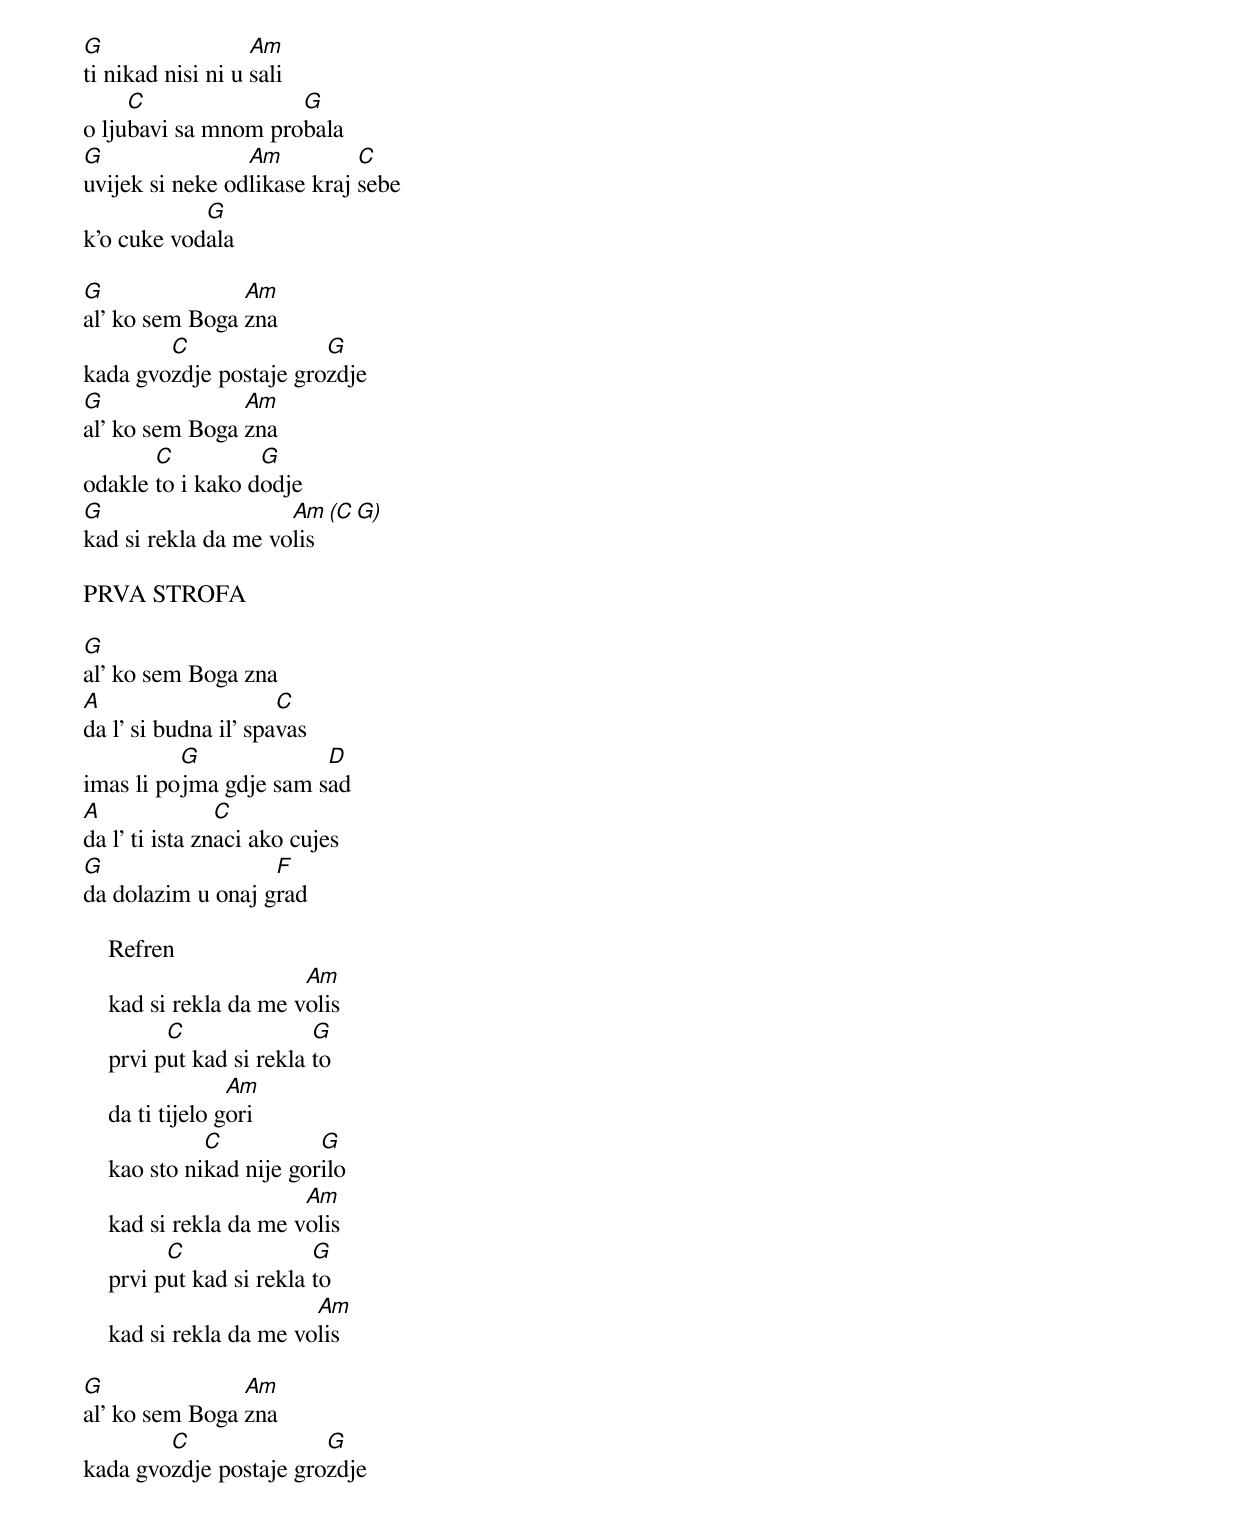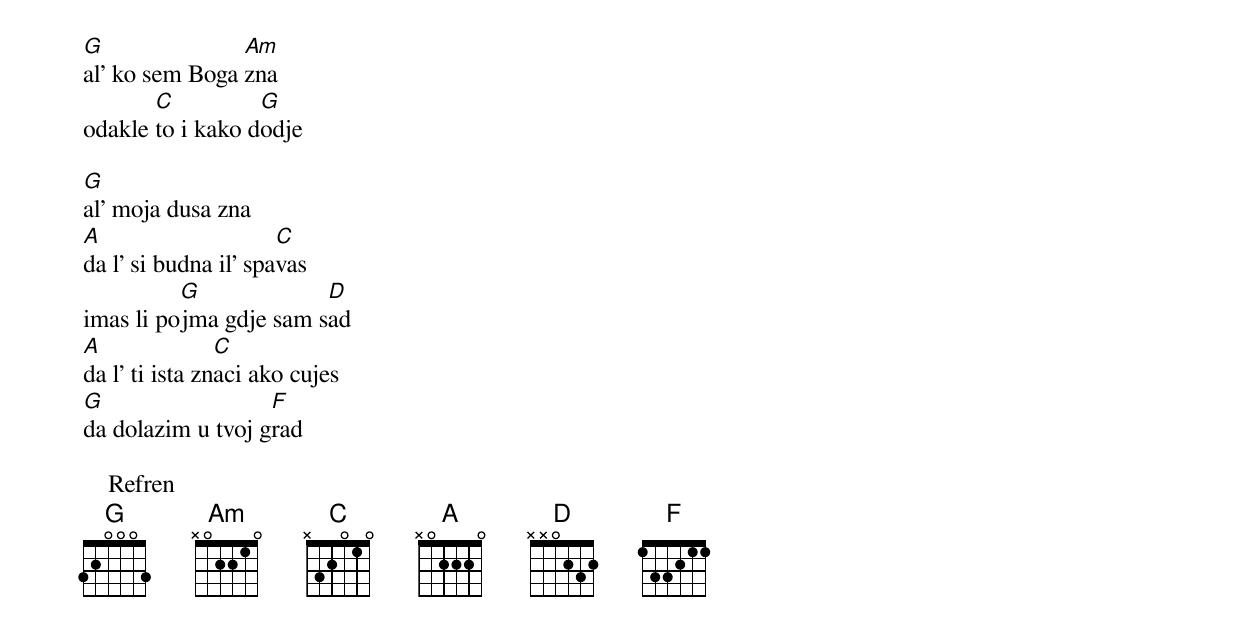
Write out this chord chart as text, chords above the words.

G                  Am
ti nikad nisi ni u sali
     C               G
o ljubavi sa mnom probala
G                Am          C
uvijek si neke odlikase kraj sebe
            G
k'o cuke vodala

G               Am
al' ko sem Boga zna
        C               G
kada gvozdje postaje grozdje
G               Am
al' ko sem Boga zna
       C          G
odakle to i kako dodje
G                    Am   (C   G)
kad si rekla da me volis

PRVA STROFA

G
al' ko sem Boga zna
A                     C
da l' si budna il' spavas
          G             D
imas li pojma gdje sam sad
A               C
da l' ti ista znaci ako cujes
G                  F
da dolazim u onaj grad

    Refren
                        Am
    kad si rekla da me volis
          C               G
    prvi put kad si rekla to
                  Am
    da ti tijelo gori
              C           G
    kao sto nikad nije gorilo
                        Am
    kad si rekla da me volis
          C               G
    prvi put kad si rekla to
                         Am
    kad si rekla da me volis

G               Am
al' ko sem Boga zna
        C               G
kada gvozdje postaje grozdje
G               Am
al' ko sem Boga zna
       C          G
odakle to i kako dodje

G
al' moja dusa zna
A                     C
da l' si budna il' spavas
          G             D
imas li pojma gdje sam sad
A               C
da l' ti ista znaci ako cujes
G                  F
da dolazim u tvoj grad

    Refren
